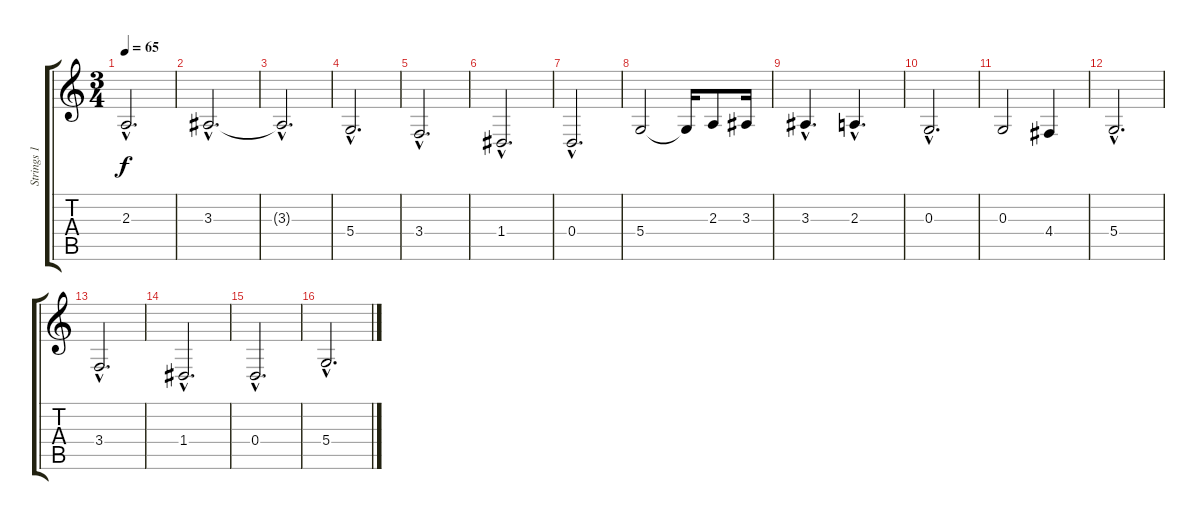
\track ("Strings 1" "Strings 1") {instrument stringensemble1}
\staff {score tabs}
\tuning (E4 B3 G3 D3 A2 D2) {hide}
\ts (3 4)
\tempo 65
\clef g2
\ks c
2.3{hac}.2{d dy f} |
3.3{hac}.2{d} |
3.3{hac t}.2{d} |
5.4{hac}.2{d} |
3.4{hac}.2{d} |
1.4{hac}.2{d} |
0.4{hac}.2{d} |
5.4.2 5.4{t}.16 2.3.8 3.3.16 |
3.3{hac}.4{d} 2.3{hac}.4{d} |
0.3{hac}.2{d} |
0.3.2 4.4.4 |
5.4{hac}.2{d} |
3.4{hac}.2{d} |
1.4{hac}.2{d} |
0.4{hac}.2{d} |
5.4{hac}.2{d}
